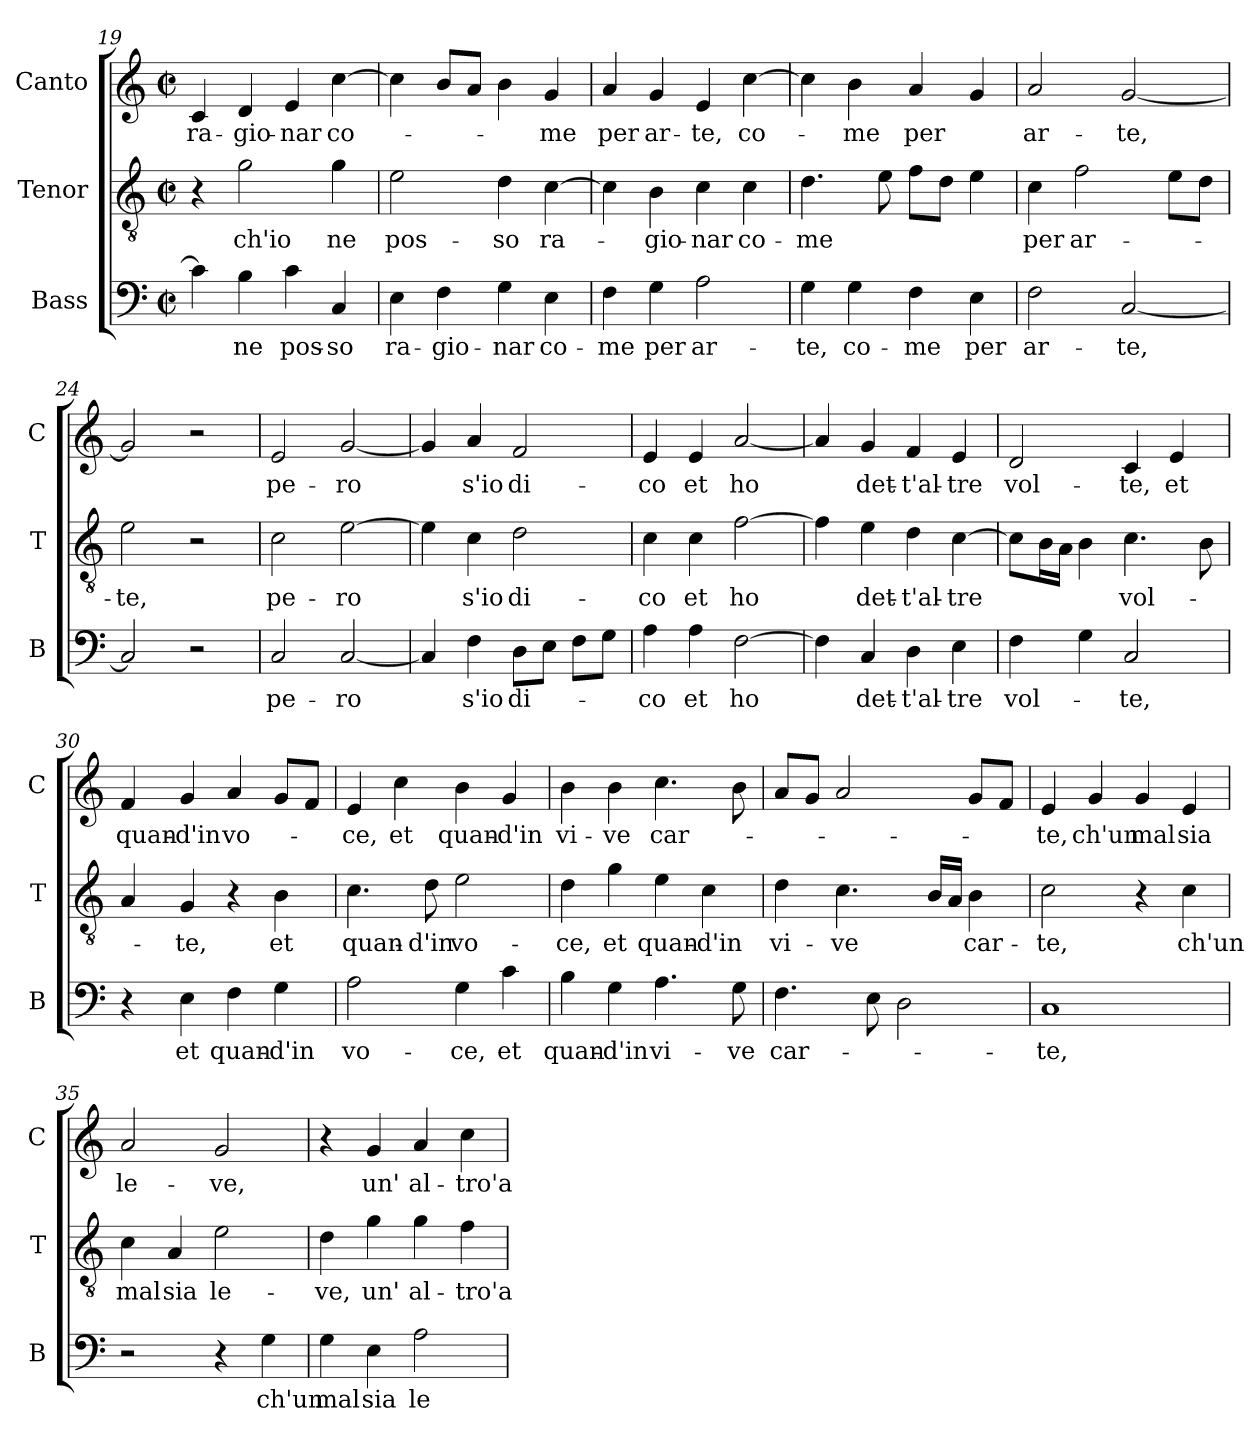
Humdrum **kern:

**kern	**text	**kern	**text	**kern	**text
*part3	*part3	*part2	*part2	*part1	*part1
*staff3	*staff3	*staff2	*staff2	*staff1	*staff1
*I"Bass	*	*I"Tenor	*	*I"Canto	*
*I'B	*	*I'T	*	*I'C	*
*clefF4	*	*clefGv2	*	*clefG2	*
*k[]	*	*k[]	*	*k[]	*
*C:	*	*C:	*	*C:	*
*M2/2	*	*M2/2	*	*M2/2	*
*met(c|)	*	*met(c|)	*	*met(c|)	*
=19	=19	=19	=19	=19	=19
!	!	!	!	!	!LO:LY:b
4c\]	.	4r	.	4c/	ra-
!	!LO:LY:b	!	!LO:LY:b	!	!LO:LY:b
4B\	ne	2g\	ch'io	4d/	-gio-
!	!LO:LY:b	!	!	!	!LO:LY:b
4c\	pos-	.	.	4e/	-nar
!	!LO:LY:b	!	!LO:LY:b	!	!LO:LY:b
4C/	-so	4g\	ne	[4cc\	co-
=20	=20	=20	=20	=20	=20
!	!LO:LY:b	!	!LO:LY:b	!	!
4E\	ra-	2e\	pos-	4cc\]	.
!	!LO:LY:b	!	!	!	!
4F\	-gio-	.	.	8b/L	.
.	.	.	.	8a/J	.
!	!LO:LY:b	!	!LO:LY:b	!	!
4G\	-nar	4d\	-so	4b\	.
!	!LO:LY:b	!	!LO:LY:b	!	!LO:LY:b
4E\	co-	[4c\	ra-	4g/	-me
=21	=21	=21	=21	=21	=21
!	!LO:LY:b	!	!	!	!LO:LY:b
4F\	-me	4c\]	.	4a/	per
!	!LO:LY:b	!	!LO:LY:b	!	!LO:LY:b
4G\	per	4B\	-gio-	4g/	ar-
!	!LO:LY:b	!	!LO:LY:b	!	!LO:LY:b
2A\	ar-	4c\	-nar	4e/	-te,
!	!	!	!LO:LY:b	!	!LO:LY:b
.	.	4c\	co-	[4cc\	co-
=22	=22	=22	=22	=22	=22
!	!LO:LY:b	!	!LO:LY:b	!	!
4G\	-te,	4.d\	-me	4cc\]	.
!	!LO:LY:b	!	!	!	!LO:LY:b
4G\	co-	.	.	4b\	-me
.	.	8e\	.	.	.
!	!LO:LY:b	!	!	!	!LO:LY:b
4F\	-me	8f\L	.	4a/	per
.	.	8d\J	.	.	.
!	!LO:LY:b	!	!	!	!
4E\	per	4e\	.	4g/	.
!!LO:LB:g=z
=23	=23	=23	=23	=23	=23
!	!LO:LY:b	!	!LO:LY:b	!	!LO:LY:b
2F\	ar-	4c\	per	2a/	ar-
!	!	!	!LO:LY:b	!	!
.	.	2f\	ar-	.	.
!	!LO:LY:b	!	!	!	!LO:LY:b
[2C/	-te,	.	.	[2g/	-te,
.	.	8e\L	.	.	.
.	.	8d\J	.	.	.
=24	=24	=24	=24	=24	=24
!	!	!	!LO:LY:b	!	!
2C/]	.	2e\	-te,	2g/]	.
2r	.	2r	.	2r	.
=25	=25	=25	=25	=25	=25
!	!LO:LY:b	!	!LO:LY:b	!	!LO:LY:b
2C/	pe-	2c\	pe-	2e/	pe-
!	!LO:LY:b	!	!LO:LY:b	!	!LO:LY:b
[2C/	-ro	[2e\	-ro	[2g/	-ro
=26	=26	=26	=26	=26	=26
4C/]	.	4e\]	.	4g/]	.
!	!LO:LY:b	!	!LO:LY:b	!	!LO:LY:b
4F\	s'io	4c\	s'io	4a/	s'io
!	!LO:LY:b	!	!LO:LY:b	!	!LO:LY:b
8D\L	di-	2d\	di-	2f/	di-
8E\J	.	.	.	.	.
8F\L	.	.	.	.	.
8G\J	.	.	.	.	.
=27	=27	=27	=27	=27	=27
!	!LO:LY:b	!	!LO:LY:b	!	!LO:LY:b
4A\	-co	4c\	-co	4e/	-co
!	!LO:LY:b	!	!LO:LY:b	!	!LO:LY:b
4A\	et	4c\	et	4e/	et
!	!LO:LY:b	!	!LO:LY:b	!	!LO:LY:b
[2F\	ho	[2f\	ho	[2a/	ho
!!LO:LB:g=z
=28	=28	=28	=28	=28	=28
4F\]	.	4f\]	.	4a/]	.
!	!LO:LY:b	!	!LO:LY:b	!	!LO:LY:b
4C/	det-	4e\	det-	4g/	det-
!	!LO:LY:b	!	!LO:LY:b	!	!LO:LY:b
4D\	-t'al-	4d\	-t'al-	4f/	-t'al-
!	!LO:LY:b	!	!LO:LY:b	!	!LO:LY:b
4E\	-tre	[4c\	-tre	4e/	-tre
=29	=29	=29	=29	=29	=29
!	!LO:LY:b	!	!	!	!LO:LY:b
4F\	vol-	8c\L]	.	2d/	vol-
.	.	16B\L	.	.	.
.	.	16A\JJ	.	.	.
4G\	.	4B\	.	.	.
!	!LO:LY:b	!	!LO:LY:b	!	!LO:LY:b
2C/	-te,	4.c\	vol-	4c/	-te,
!	!	!	!	!	!LO:LY:b
.	.	.	.	4e/	et
.	.	8B\	.	.	.
=30	=30	=30	=30	=30	=30
!	!	!	!	!	!LO:LY:b
4r	.	4A/	.	4f/	quan-
!	!LO:LY:b	!	!LO:LY:b	!	!LO:LY:b
4E\	et	4G/	-te,	4g/	-d'in
!	!LO:LY:b	!	!	!	!LO:LY:b
4F\	quan-	4r	.	4a/	vo-
!	!LO:LY:b	!	!LO:LY:b	!	!
4G\	-d'in	4B\	et	8g/L	.
.	.	.	.	8f/J	.
=31	=31	=31	=31	=31	=31
!	!LO:LY:b	!	!LO:LY:b	!	!LO:LY:b
2A\	vo-	4.c\	quan-	4e/	-ce,
!	!	!	!	!	!LO:LY:b
.	.	.	.	4cc\	et
!	!	!	!LO:LY:b	!	!
.	.	8d\	-d'in	.	.
!	!LO:LY:b	!	!LO:LY:b	!	!LO:LY:b
4G\	-ce,	2e\	vo-	4b\	quan-
!	!LO:LY:b	!	!	!	!LO:LY:b
4c\	et	.	.	4g/	-d'in
=32	=32	=32	=32	=32	=32
!	!LO:LY:b	!	!LO:LY:b	!	!LO:LY:b
4B\	quan-	4d\	-ce,	4b\	vi-
!	!LO:LY:b	!	!LO:LY:b	!	!LO:LY:b
4G\	-d'in	4g\	et	4b\	-ve
!	!LO:LY:b	!	!LO:LY:b	!	!LO:LY:b
4.A\	vi-	4e\	quan-	4.cc\	car-
!	!	!	!LO:LY:b	!	!
.	.	4c\	-d'in	.	.
!	!LO:LY:b	!	!	!	!
8G\	-ve	.	.	8b\	.
!!LO:LB:g=z
=33	=33	=33	=33	=33	=33
!	!LO:LY:b	!	!LO:LY:b	!	!
4.F\	car-	4d\	vi-	8a/L	.
.	.	.	.	8g/J	.
!	!	!	!LO:LY:b	!	!
.	.	4.c\	-ve	2a/	.
8E\	.	.	.	.	.
2D\	.	.	.	.	.
.	.	16B/LL	.	.	.
.	.	16A/JJ	.	.	.
!	!	!	!LO:LY:b	!	!
.	.	4B\	car-	8g/L	.
.	.	.	.	8f/J	.
=34	=34	=34	=34	=34	=34
!	!LO:LY:b	!	!LO:LY:b	!	!LO:LY:b
1C	-te,	2c\	-te,	4e/	-te,
!	!	!	!	!	!LO:LY:b
.	.	.	.	4g/	ch'un
!	!	!	!	!	!LO:LY:b
.	.	4r	.	4g/	mal
!	!	!	!LO:LY:b	!	!LO:LY:b
.	.	4c\	ch'un	4e/	sia
=35	=35	=35	=35	=35	=35
!	!	!	!LO:LY:b	!	!LO:LY:b
2r	.	4c\	mal	2a/	le-
!	!	!	!LO:LY:b	!	!
.	.	4A/	sia	.	.
!	!	!	!LO:LY:b	!	!LO:LY:b
4r	.	2e\	le-	2g/	-ve,
!	!LO:LY:b	!	!	!	!
4G\	ch'un	.	.	.	.
=36	=36	=36	=36	=36	=36
!	!LO:LY:b	!	!LO:LY:b	!	!
4G\	mal	4d\	-ve,	4r	.
!	!LO:LY:b	!	!LO:LY:b	!	!LO:LY:b
4E\	sia	4g\	un'	4g/	un'
!	!LO:LY:b	!	!LO:LY:b	!	!LO:LY:b
2A\	le-	4g\	al-	4a/	al-
!	!	!	!LO:LY:b	!	!LO:LY:b
.	.	4f\	-tro'a-	4cc\	-tro'a-
=	=	=	=	=	=
*-	*-	*-	*-	*-	*-
